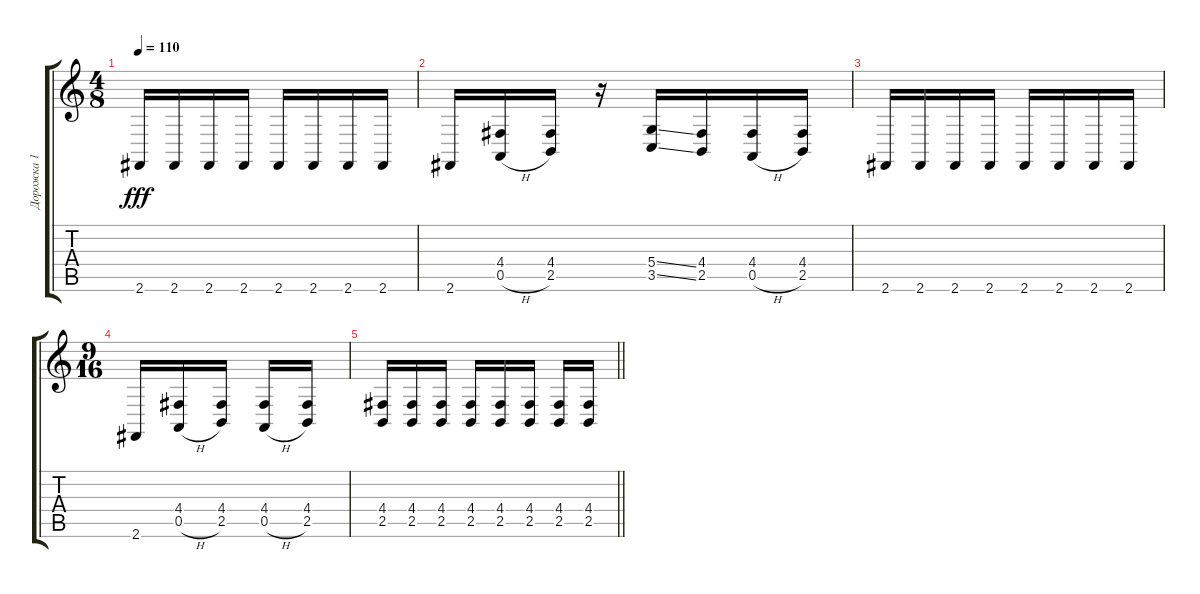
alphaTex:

\track ("Дорожка 1" "Дорожка 1") {instrument acousticgrandpiano}
\staff {score tabs}
\tuning (E4 B3 G3 D3 A2 E2) {hide}
\ts (4 8)
\tempo 110
\clef g2
\ks c
2.6.16{dy fff} 2.6.16 2.6.16 2.6.16 2.6.16 2.6.16 2.6.16 2.6.16 |
2.6.16 (4.4 0.5{h}).16 (4.4 2.5).16 r.16 (5.4{ss} 3.5{ss}).16 (4.4 2.5).16 (4.4 0.5{h}).16 (4.4 2.5).16 |
2.6.16 2.6.16 2.6.16 2.6.16 2.6.16 2.6.16 2.6.16 2.6.16 |
\ts (9 16)
2.6.16 (4.4 0.5{h}).16 (4.4 2.5).16 (4.4 0.5{h}).16 (4.4 2.5).16 |
\barLineRight lightlight
(4.4 2.5).16 (4.4 2.5).16 (4.4 2.5).16 (4.4 2.5).16 (4.4 2.5).16 (4.4 2.5).16 (4.4 2.5).16 (4.4 2.5).16
